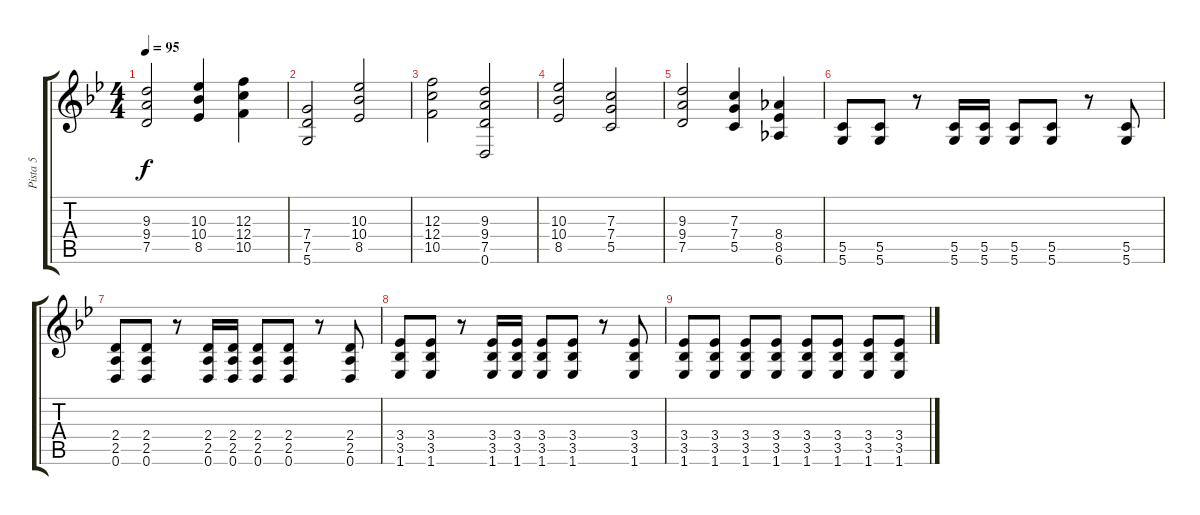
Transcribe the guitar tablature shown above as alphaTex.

\track ("Pista 5" "Pista 5") {instrument distortionguitar}
\staff {score tabs}
\tuning (D4 A3 F3 C3 G2 D2) {hide}
\ts (4 4)
\tempo 95
\clef g2
\ks gminor
(9.3 9.4 7.5).2{dy f} (10.3 10.4 8.5).4 (12.3 12.4 10.5).4 |
(7.4 7.5 5.6).2 (10.3 10.4 8.5).2 |
(12.3 12.4 10.5).2 (9.3 9.4 7.5 0.6).2 |
(10.3 10.4 8.5).2 (7.3 7.4 5.5).2 |
(9.3 9.4 7.5).2 (7.3 7.4 5.5).4 (8.4 8.5 6.6).4 |
(5.5 5.6).8 (5.5 5.6).8 r.8 (5.5 5.6).16 (5.5 5.6).16 (5.5 5.6).8 (5.5 5.6).8 r.8 (5.5 5.6).8 |
(2.4 2.5 0.6).8 (2.4 2.5 0.6).8 r.8 (2.4 2.5 0.6).16 (2.4 2.5 0.6).16 (2.4 2.5 0.6).8 (2.4 2.5 0.6).8 r.8 (2.4 2.5 0.6).8 |
(3.4 3.5 1.6).8 (3.4 3.5 1.6).8 r.8 (3.4 3.5 1.6).16 (3.4 3.5 1.6).16 (3.4 3.5 1.6).8 (3.4 3.5 1.6).8 r.8 (3.4 3.5 1.6).8 |
(3.4 3.5 1.6).8 (3.4 3.5 1.6).8 (3.4 3.5 1.6).8 (3.4 3.5 1.6).8 (3.4 3.5 1.6).8 (3.4 3.5 1.6).8 (3.4 3.5 1.6).8 (3.4 3.5 1.6).8
